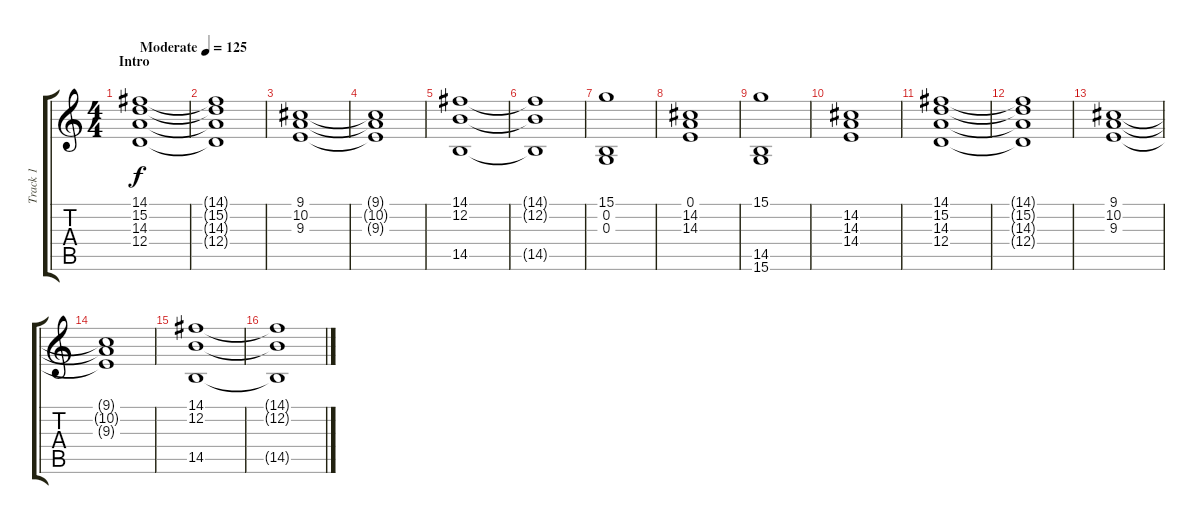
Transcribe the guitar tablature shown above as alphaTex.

\track ("Track 1" "Track 1") {instrument lead1square}
\staff {score tabs}
\tuning (E4 B3 G3 D3 A2 E2) {hide}
\ts (4 4)
\section ("" "Intro")
\tempo (125 "Moderate")
\clef g2
\ks c
(14.1 15.2 14.3 12.4).1{dy f instrument lead1square} |
(14.1{t} 15.2{t} 14.3{t} 12.4{t}).1 |
(9.1 10.2 9.3).1 |
(9.1{t} 10.2{t} 9.3{t}).1 |
(14.1 12.2 14.5).1 |
(14.1{t} 12.2{t} 14.5{t}).1 |
(15.1 0.2 0.3).1 |
(0.1 14.2 14.3).1 |
(15.1 14.5 15.6).1 |
(14.2 14.3 14.4).1 |
(14.1 15.2 14.3 12.4).1 |
(14.1{t} 15.2{t} 14.3{t} 12.4{t}).1 |
(9.1 10.2 9.3).1 |
(9.1{t} 10.2{t} 9.3{t}).1 |
(14.1 12.2 14.5).1 |
(14.1{t} 12.2{t} 14.5{t}).1
